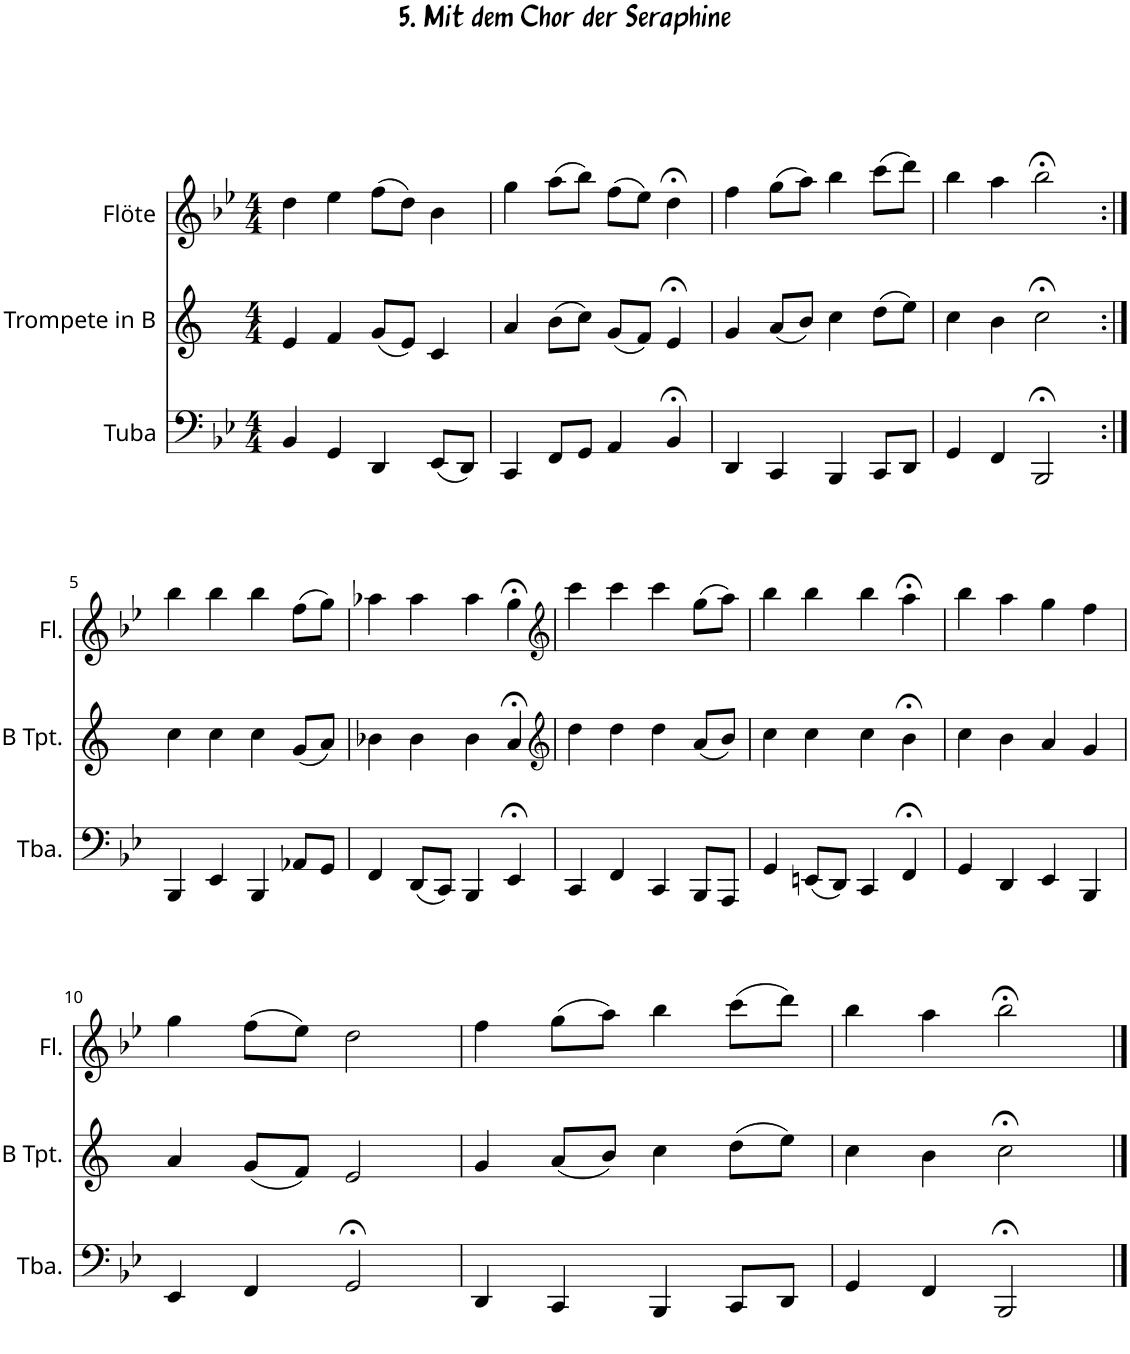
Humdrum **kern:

**kern	**kern	**kern
*part3	*part2	*part1
*staff3	*staff2	*staff1
*I"Tuba	*I"Trompete in B	*I"Flöte
*I'Tba.	*	*I'Fl.
*clefF4	*clefG2	*clefG2
*	*Trd1c2	*
*k[b-e-]	*k[]	*k[b-e-]
*M4/4	*M4/4	*M4/4
=1	=1	=1
4BB-/	4e/	4dd\
4GG/	4f/	4ee-\
4DD/	(8g/L	(8ff\L
.	8e/J)	8dd\J)
(8EE-/L	4c/	4b-\
8DD/J)	.	.
=2	=2	=2
4CC/	4a/	4gg\
8FF/L	(8b\L	(8aa\L
8GG/J	8cc\J)	8bb-\J)
4AA/	(8g/L	(8ff\L
.	8f/J)	8ee-\J)
4BB-;</	4e;</	4dd;<\
=3	=3	=3
4DD/	4g/	4ff\
4CC/	(8a/L	(8gg\L
.	8b/J)	8aa\J)
4BBB-/	4cc\	4bb-\
8CC/L	(8dd\L	(8ccc\L
8DD/J	8ee\J)	8ddd\J)
=4	=4	=4
4GG/	4cc\	4bb-\
4FF/	4b\	4aa\
2BBB-;</	2cc;<\	2bb-;<\
!!LO:LB:g=z
=5:|!	=5:|!	=5:|!
4BBB-/	4cc\	4bb-\
4EE-/	4cc\	4bb-\
4BBB-/	4cc\	4bb-\
8AA-X/L	(8g/L	(8ff\L
8GG/J	8a/J)	8gg\J)
=6	=6	=6
4FF/	4b-X\	4aa-X\
(8DD/L	4b-\	4aa-\
8CC/J)	.	.
4BBB-/	4b-\	4aa-\
4EE-;</	4a;</	4gg;<\
=7	=7	=7
*	*clefG2	*clefG2
4CC/	4dd\	4ccc\
4FF/	4dd\	4ccc\
4CC/	4dd\	4ccc\
8BBB-/L	(8a/L	(8gg\L
8AAA/J	8b/J)	8aa\J)
=8	=8	=8
4GG/	4cc\	4bb-\
(8EEn/L	4cc\	4bb-\
8DD/J)	.	.
4CC/	4cc\	4bb-\
4FF;</	4b;<\	4aa;<\
=9	=9	=9
4GG/	4cc\	4bb-\
4DD/	4b\	4aa\
4EE-/	4a/	4gg\
4BBB-/	4g/	4ff\
!!LO:LB:g=z
=10	=10	=10
4EE-/	4a/	4gg\
4FF/	(8g/L	(8ff\L
.	8f/J)	8ee-\J)
2GG;</	2e/	2dd\
=11	=11	=11
4DD/	4g/	4ff\
4CC/	(8a/L	(8gg\L
.	8b/J)	8aa\J)
4BBB-/	4cc\	4bb-\
8CC/L	(8dd\L	(8ccc\L
8DD/J	8ee\J)	8ddd\J)
=12	=12	=12
4GG/	4cc\	4bb-\
4FF/	4b\	4aa\
2BBB-;</	2cc;<\	2bb-;<\
==	==	==
*-	*-	*-
